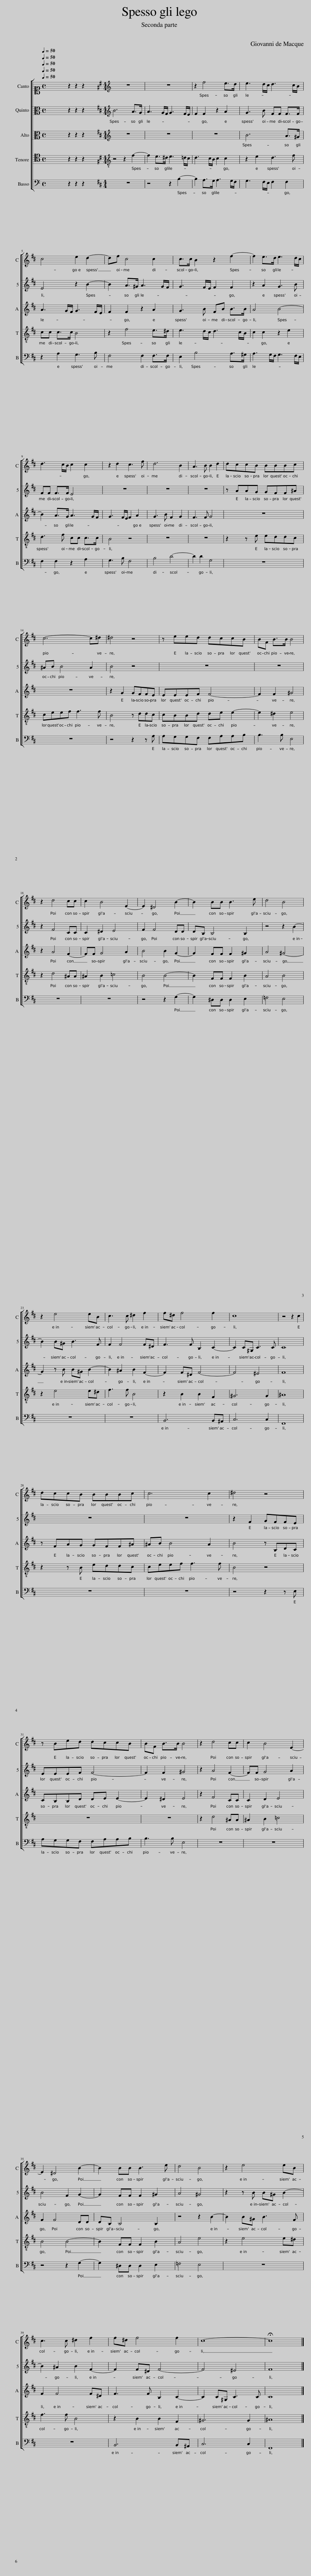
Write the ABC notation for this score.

X:1
%%score [ 1 [ 2 3 ] 4 5 ]
L:1/8
Q:1/4=50
M:4/4
I:linebreak $
K:C
V:1 alto1
V:2 alto
V:3 alto
V:4 tenor
V:5 bass
V:1
 x8 | z2 z2 z2 x2 |[K:D][M:4/4][K:treble] z8 | z8 | z2 f4 e>d | %5
 e3 d/c/ d3 c/B/ |$ c4 e2 d2- | df c4 c2 | c>c B2 z2 f2- | f2 e>d e3 d/c/ |$ %10
 d3 c/B/ c2 c2 | z2 d2 c3 f | d6 B2 | A3 B B2 d2 | dccB BBBc |$ %15
 c6- c^d | ^d4 z4 | z eed dccB | BF B>B B4 |$ z2 d4 cc | %20
 c2 B4 E2- | E2 ^D4 B2- | B2 BB B3 e | d4 B4 |$ z2 e4 eB | %25
 c3 c ^d2 f2 | f^d f4 f2 | c8 | z4 z2 c2 |$ dccB BBBc | %30
 c6 c2 | ^d4 z4 |$ z Bed dccB | BF B>B B4 | z2 d4 cc | %35
 c2 B4 E2- |$ E2 ^D4 B2- | B2 BB B3 e | d4 B4 | z2 e4 eB |$ %40
 c3 c ^d2 f2 | f^d f4 f2 | c8- | !fermata!c8 |] %44
V:2
 x8 | z2 z2 z2 x2 |[K:D][M:4/4][K:treble] B6 A>G | A3 G/F/ G3 F/E/ | F2 F2 z2 A2 | %5
 G3 B FF F>F |$ E4 z2 B2- | B2 A>^G A3 G/F/ | G3 F/E/ F2 F2 | z2 A2 G3 B |$ %10
 FF F>F E4 | z8 | z8 | z8 | z AAG GFF^A |$ %15
 ^AB B4 A2 | B4 z4 | z8 | z8 |$ z2 F4 CC | %20
 C2 ^D2 E4 | F2 F4 DD | DB, B,4 B,2 | z4 z2 B2- |$ B2 B^G B3 F | %25
 F2 F4 F^D | F3 F B,2 C2- | C2 C^G, C3 C | C8 |$ z8 | %30
 z8 | z2 F2 GFFE |$ EEEF F4- | F2 F2 ^G4 | z2 A4 F2- | %35
 FF G4 A2 |$ B4 F2 G2- | G2 FF F2 ^G2 | A4 ^G4 | z2 z B B^G B2- |$ %40
 B2 ^A2 B2 F2- | F2 F^D F4- | F4 ^E4 | F8 |] %44
V:3
 x8 | z2 z2 z2 x2 |[K:D][M:4/4][K:treble] z8 | z8 | z8 | %5
 B6 A>^G |$ A3 G/F/ G3 F/E/ | F2 F2 z2 A2 | G3 B FB B>B | A4 B4- |$ %10
 B2 A>G A3 G/F/ | G3 F/E/ F2 A2 | G3 B F2 G2 | F3 F G4 | z8 |$ %15
 z8 | z2 G2 GFFE | EEEF F4- | F2 F2 ^G4 |$ z2 A4 F2- | %20
 FF G4 A2 | B4 B2 G2- | G2 FF F2 ^G2 | A4 ^G4- |$ G2 z B B^G B2- | %25
 B2 ^A2 B2 F2- | F2 F^D F4- | F4 ^E4 | F8 |$ z FAG GFF^A | %30
 ^AB B4 A2 | B4 z B,DC |$ CB,B,D DE E2- | E2 ^D2 E4 | z2 F4 CC | %35
 C2 D2 E4 |$ F2 F4 DD | DB, B,4 B,2 | z4 z2 B2- | B2 B^G B3 F |$ %40
 F2 F4 F^D | F3 F B,2 C2- | C2 C^G, C3 C | C8 |] %44
V:4
 x8 | z2 z2 z2 x2 |[K:D][M:4/4][K:treble-8] z4 z2 f2- | f2 e>^d e3 =d/c/ | d3 c/B/ c2 c2 | %5
 z2 e2 d3 f |$ cc c>c B4 | z2 f4 e>^d | e3 d/c/ d3 c/B/ | c2 c2 z2 e2 |$ %10
 d3 f cc c>c | B4 z4 | z8 | z8 | z2 z e eddc |$ %15
 ceef f3 f | B4 z ddc | cBBd de e2- | e2 ^d2 e4 |$ z2 d4 ^AA | %20
 ^A2 B2 =c4 | B4 B4- | B2 FF F2 B2 | A4 B4 |$ z2 e4 e^d | %25
 f3 f B4 | z2 B2 B2 F2 | ^G6 G2 | ^A8 |$ z2 z B eddc | %30
 ceef f3 f | B4 z4 |$ z8 | z8 | z2 d4 ^AA | %35
 ^A2 B2 =c4 |$ B4 B4- | B2 FF F2 B2 | A4 e4 | z2 e4 e^d |$ %40
 f3 f B4 | z2 B2 B2 F2 | ^G6 G2 | ^A8 |] %44
V:5
 x8 | z2 z2 z2 x2 |[K:D][M:4/4] z8 | z4 z2 B,2- | B,2 A,>G, A,3 G,/F,/ | %5
 G,3 F,/E,/ F,2 F,2 |$ z2 A,2 G,3 B, | F,4 F,2 F,>F, | E,2 B,4 A,>^G, | A,3 G,/F,/ G,3 F,/E,/ |$ %10
 F,2 F,2 z2 A,2 | G,3 B, F,4 | B,4 D4- | D2 D2 G,4 | z8 |$ %15
 z8 | z4 z2 z A, | A,G,G,F, F,A,A,B, | B,3 B, E,4 |$ z8 | %20
 z8 | z4 z2 G,2- | G,2 ^D,D, D,2 E,2 | =F,4 E,4 |$ z8 | %25
 z8 | B,,6 B,,^A,, | C,6 C,2 | F,,8 |$ z8 | %30
 z8 | z4 z2 z E, |$ A,G,G,F, F,A,A,B, | B,3 B, E,4 | z8 | %35
 z8 |$ z4 z2 G,2- | G,2 ^D,D, D,2 E,2 | =F,4 E,4 | z8 |$ %40
 z8 | B,,6 B,,^A,, | C,6 C,2 | F,,8 |] %44
